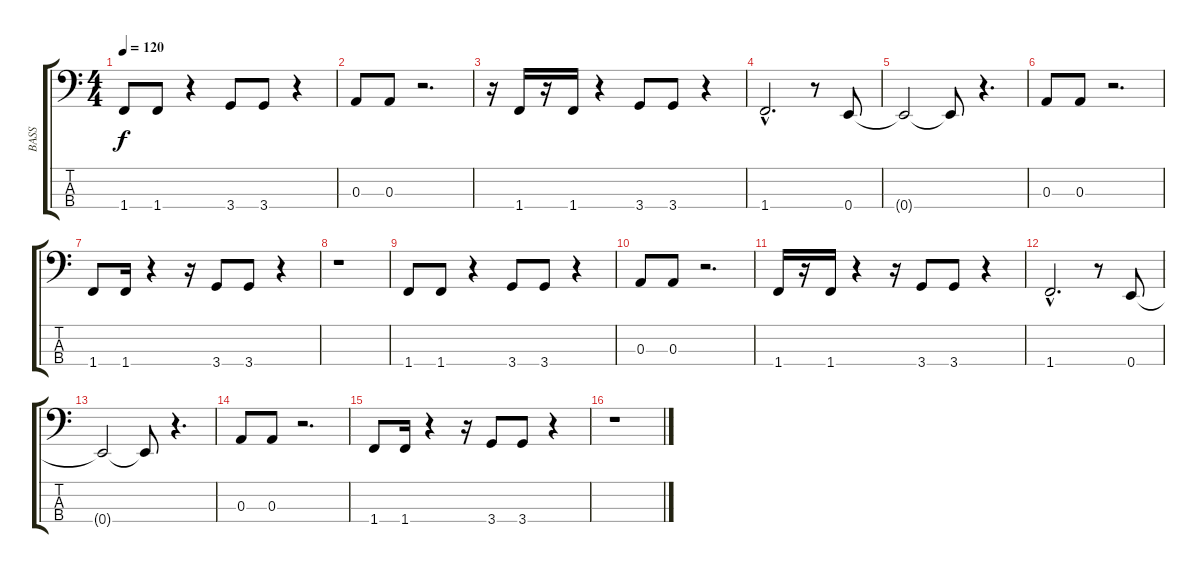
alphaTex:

\track ("BASS" "BASS") {instrument electricbasspick}
\staff {score tabs}
\tuning (G2 D2 A1 E1) {hide}
\ts (4 4)
\tempo 120
\clef f4
\ks c
1.4.8{dy f} 1.4.8 r.4 3.4.8 3.4.8 r.4 |
0.3.8 0.3.8 r.2{d} |
r.16 1.4.16 r.16 1.4.16 r.4 3.4.8 3.4.8 r.4 |
1.4{hac}.2{d} r.8 0.4.8 |
0.4{t}.2 0.4{t}.8 r.4{d} |
0.3.8 0.3.8 r.2{d} |
1.4.8 1.4.16 r.4 r.16 3.4.8 3.4.8 r.4 |
r.1 |
1.4.8 1.4.8 r.4 3.4.8 3.4.8 r.4 |
0.3.8 0.3.8 r.2{d} |
1.4.16 r.16 1.4.16 r.4 r.16 3.4.8 3.4.8 r.4 |
1.4{hac}.2{d} r.8 0.4.8 |
0.4{t}.2 0.4{t}.8 r.4{d} |
0.3.8 0.3.8 r.2{d} |
1.4.8 1.4.16 r.4 r.16 3.4.8 3.4.8 r.4 |
r.1
